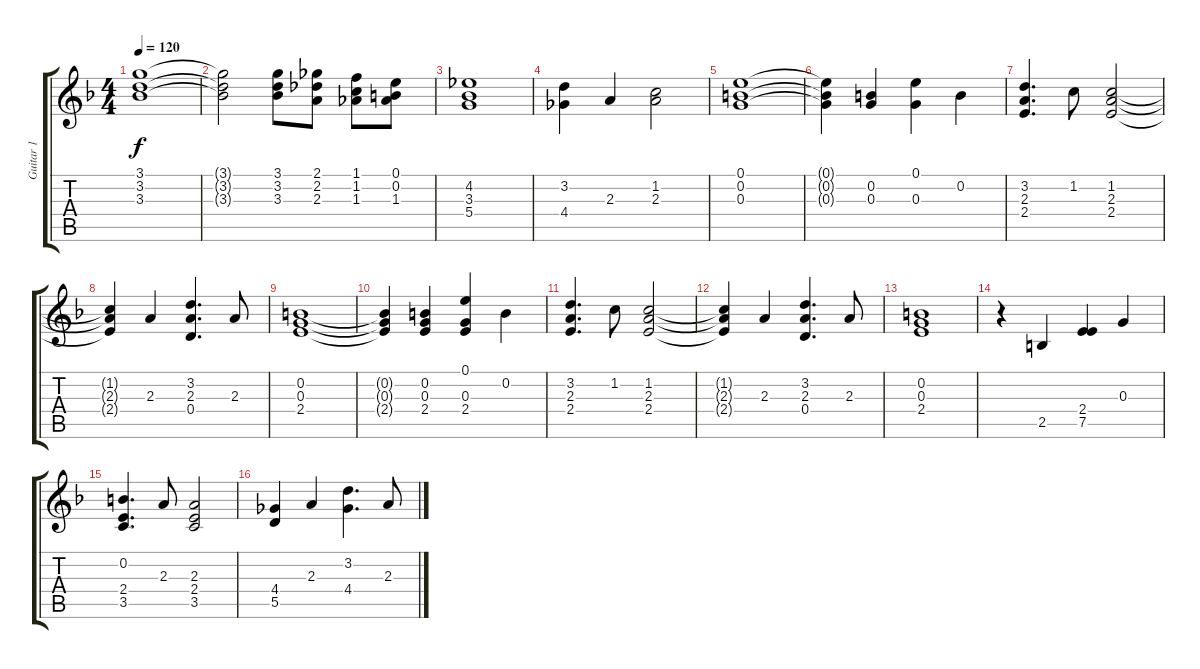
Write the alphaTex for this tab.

\track ("Guitar 1" "Guitar 1") {solo instrument acousticguitarsteel}
\staff {score tabs}
\tuning (E4 B3 G3 D3 A2 E2) {hide}
\ts (4 4)
\tempo 120
\clef g2
\ks dminor
(3.1 3.2 3.3).1{dy f} |
(3.1{t} 3.2{t} 3.3{t}).2 (3.1 3.2 3.3).8 (2.1 2.2 2.3).8 (1.1 1.2 1.3).8 (0.1 0.2 1.3).8 |
(4.2 3.3 5.4).1 |
(3.2 4.4).4 2.3.4 (1.2 2.3).2 |
(0.1 0.2 0.3).1 |
(0.1{t} 0.2{t} 0.3{t}).4 (0.2 0.3).4 (0.1 0.3).4 0.2.4 |
(3.2 2.3 2.4).4{d} 1.2.8 (1.2 2.3 2.4).2 |
(1.2{t} 2.3{t} 2.4{t}).4 2.3.4 (3.2 2.3 0.4).4{d} 2.3.8 |
(0.2 0.3 2.4).1 |
(0.2{t} 0.3{t} 2.4{t}).4 (0.2 0.3 2.4).4 (0.1 0.3 2.4).4 0.2.4 |
(3.2 2.3 2.4).4{d} 1.2.8 (1.2 2.3 2.4).2 |
(1.2{t} 2.3{t} 2.4{t}).4 2.3.4 (3.2 2.3 0.4).4{d} 2.3.8 |
(0.2 0.3 2.4).1 |
r.4 2.5.4 (2.4 7.5).4 0.3.4 |
(0.2 2.4 3.5).4{d} 2.3.8 (2.3 2.4 3.5).2 |
(4.4 5.5).4 2.3.4 (3.2 4.4).4{d} 2.3.8
